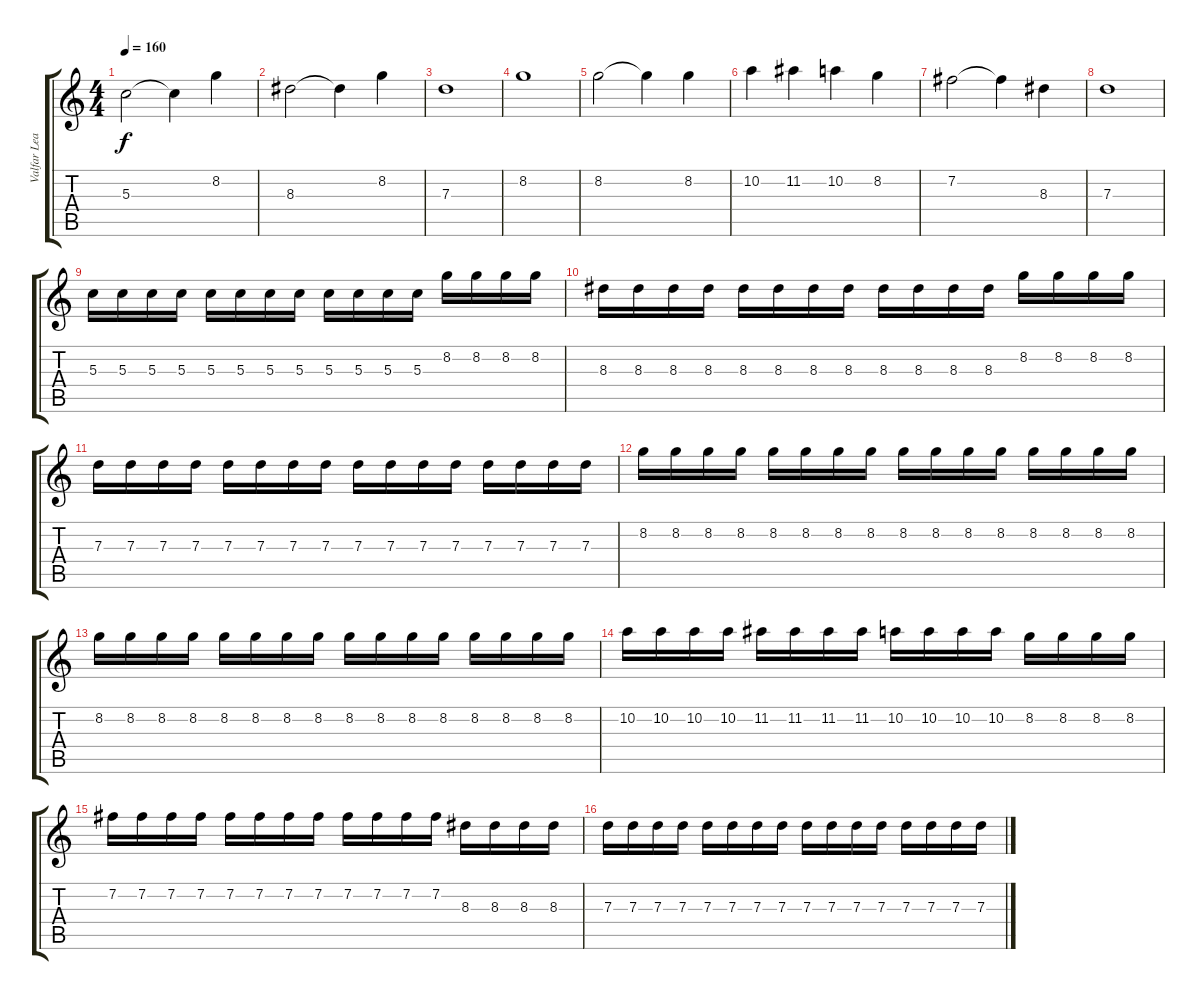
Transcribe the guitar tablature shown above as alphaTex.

\track ("Valfar Lead gitar" "Valfar Lea") {instrument overdrivenguitar}
\staff {score tabs}
\tuning (E4 B3 G3 D3 A2 E2) {hide}
\ts (4 4)
\tempo 160
\clef g2
\ks c
5.3.2{dy f} 5.3{t}.4 8.2.4 |
8.3.2 8.3{t}.4 8.2.4 |
7.3.1 |
8.2.1 |
8.2.2 8.2{t}.4 8.2.4 |
10.2.4 11.2.4 10.2.4 8.2.4 |
7.2.2 7.2{t}.4 8.3.4 |
7.3.1 |
5.3.16 5.3.16 5.3.16 5.3.16 5.3.16 5.3.16 5.3.16 5.3.16 5.3.16 5.3.16 5.3.16 5.3.16 8.2.16 8.2.16 8.2.16 8.2.16 |
8.3.16 8.3.16 8.3.16 8.3.16 8.3.16 8.3.16 8.3.16 8.3.16 8.3.16 8.3.16 8.3.16 8.3.16 8.2.16 8.2.16 8.2.16 8.2.16 |
7.3.16 7.3.16 7.3.16 7.3.16 7.3.16 7.3.16 7.3.16 7.3.16 7.3.16 7.3.16 7.3.16 7.3.16 7.3.16 7.3.16 7.3.16 7.3.16 |
8.2.16 8.2.16 8.2.16 8.2.16 8.2.16 8.2.16 8.2.16 8.2.16 8.2.16 8.2.16 8.2.16 8.2.16 8.2.16 8.2.16 8.2.16 8.2.16 |
8.2.16 8.2.16 8.2.16 8.2.16 8.2.16 8.2.16 8.2.16 8.2.16 8.2.16 8.2.16 8.2.16 8.2.16 8.2.16 8.2.16 8.2.16 8.2.16 |
10.2.16 10.2.16 10.2.16 10.2.16 11.2.16 11.2.16 11.2.16 11.2.16 10.2.16 10.2.16 10.2.16 10.2.16 8.2.16 8.2.16 8.2.16 8.2.16 |
7.2.16 7.2.16 7.2.16 7.2.16 7.2.16 7.2.16 7.2.16 7.2.16 7.2.16 7.2.16 7.2.16 7.2.16 8.3.16 8.3.16 8.3.16 8.3.16 |
7.3.16 7.3.16 7.3.16 7.3.16 7.3.16 7.3.16 7.3.16 7.3.16 7.3.16 7.3.16 7.3.16 7.3.16 7.3.16 7.3.16 7.3.16 7.3.16
